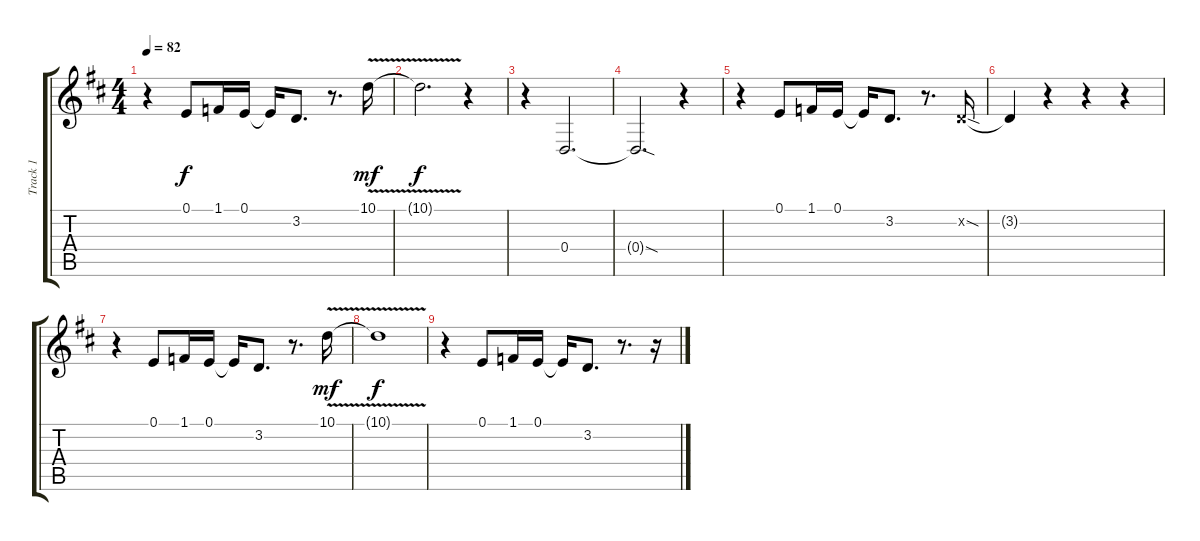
\track ("Track 1" "Track 1") {instrument tenorsax}
\staff {score tabs}
\tuning (E4 B3 G3 D3 A2 E2) {hide}
\ts (4 4)
\tempo 82
\clef g2
\ks d
r.4{dy f} 0.1.8 1.1.16 0.1.16 0.1{t}.16 3.2.8{d} r.8{d} 10.1{v}.16{dy mf} |
10.1{t}.2{d dy f} r.4 |
r.4 0.4.2{d} |
0.4{sod t}.2{d} r.4 |
r.4 0.1.8 1.1.16 0.1.16 0.1{t}.16 3.2.8{d} r.8{d} 3.2{sod x}.16 |
3.2{t}.4 r.4 r.4 r.4 |
r.4 0.1.8 1.1.16 0.1.16 0.1{t}.16 3.2.8{d} r.8{d} 10.1{v}.16{dy mf} |
10.1{t}.1{dy f} |
r.4 0.1.8 1.1.16 0.1.16 0.1{t}.16 3.2.8{d} r.8{d} r.16
